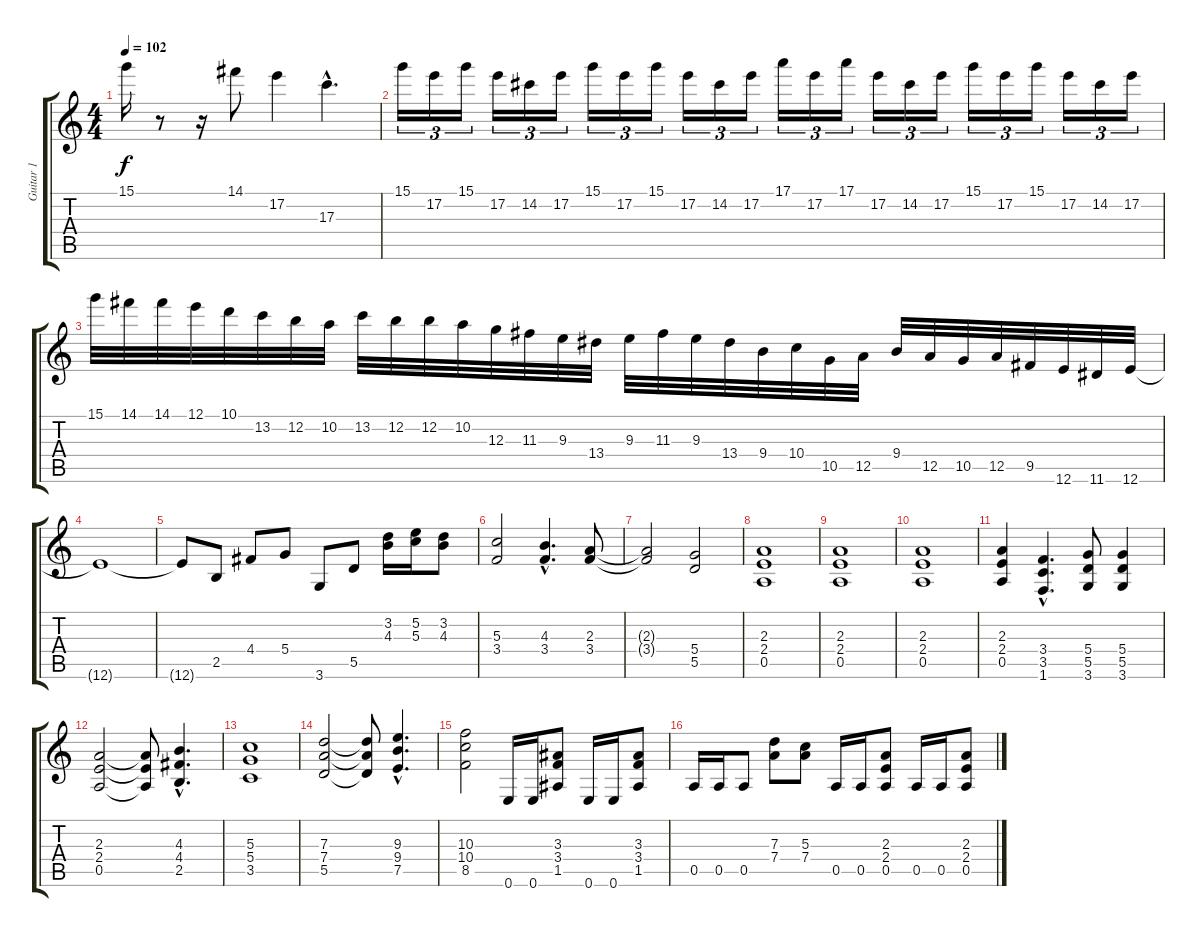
\track ("Guitar 1" "Guitar 1") {instrument distortionguitar}
\staff {score tabs}
\tuning (E4 B3 G3 D3 A2 E2) {hide}
\ts (4 4)
\tempo 102
\clef g2
\ks c
15.1.16{dy f} r.8 r.16 14.1.8 17.2.4 17.3{hac}.4{d} |
15.1.16{tu (3 2)} 17.2.16{tu (3 2)} 15.1.16{tu (3 2)} 17.2.16{tu (3 2)} 14.2.16{tu (3 2)} 17.2.16{tu (3 2)} 15.1.16{tu (3 2)} 17.2.16{tu (3 2)} 15.1.16{tu (3 2)} 17.2.16{tu (3 2)} 14.2.16{tu (3 2)} 17.2.16{tu (3 2)} 17.1.16{tu (3 2)} 17.2.16{tu (3 2)} 17.1.16{tu (3 2)} 17.2.16{tu (3 2)} 14.2.16{tu (3 2)} 17.2.16{tu (3 2)} 15.1.16{tu (3 2)} 17.2.16{tu (3 2)} 15.1.16{tu (3 2)} 17.2.16{tu (3 2)} 14.2.16{tu (3 2)} 17.2.16{tu (3 2)} |
15.1.32 14.1.32 14.1.32 12.1.32 10.1.32 13.2.32 12.2.32 10.2.32 13.2.32 12.2.32 12.2.32 10.2.32 12.3.32 11.3.32 9.3.32 13.4.32 9.3.32 11.3.32 9.3.32 13.4.32 9.4.32 10.4.32 10.5.32 12.5.32 9.4.32 12.5.32 10.5.32 12.5.32 9.5.32 12.6.32 11.6.32 12.6.32 |
12.6{t}.1 |
12.6{t}.8 2.5.8 4.4.8 5.4.8 3.6.8 5.5.8 (3.2 4.3).16 (5.2 5.3).16 (3.2 4.3).8 |
(5.3 3.4).2 (4.3{hac} 3.4{hac}).4{d} (2.3 3.4).8 |
(2.3{t} 3.4{t}).2 (5.4 5.5).2 |
(2.3 2.4 0.5).1 |
(2.3 2.4 0.5).1 |
(2.3 2.4 0.5).1 |
(2.3 2.4 0.5).4 (3.4{hac} 3.5{hac} 1.6{hac}).4{d} (5.4 5.5 3.6).8 (5.4 5.5 3.6).4 |
(2.3 2.4 0.5).2 (2.3{t} 2.4{t} 0.5{t}).8 (4.3{hac} 4.4{hac} 2.5{hac}).4{d} |
(5.3 5.4 3.5).1 |
(7.3 7.4 5.5).2 (7.3{t} 7.4{t} 5.5{t}).8 (9.3{hac} 9.4{hac} 7.5{hac}).4{d} |
(10.3 10.4 8.5).2 0.6.16 0.6.16 (3.3 3.4 1.5).8 0.6.16 0.6.16 (3.3 3.4 1.5).8 |
0.5.16 0.5.16 0.5.8 (7.3 7.4).8 (5.3 7.4).8 0.5.16 0.5.16 (2.3 2.4 0.5).8 0.5.16 0.5.16 (2.3 2.4 0.5).8
